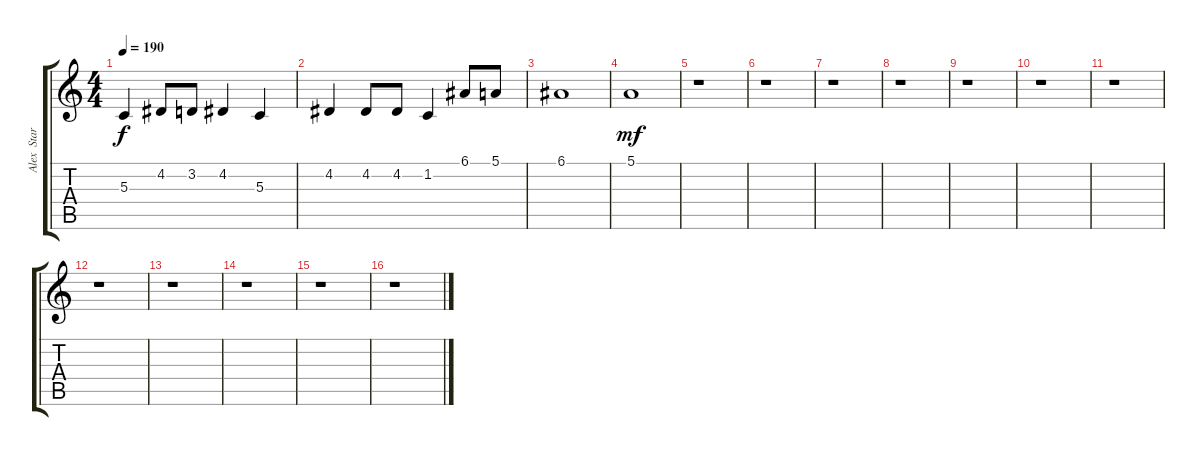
\track ("Alex  Staropli 2" "Alex  Star") {instrument brasssection}
\staff {score tabs}
\tuning (E4 B3 G3 D3 A2 E2) {hide}
\ts (4 4)
\tempo 190
\clef g2
\ks c
5.3.4{dy f} 4.2.8 3.2.8 4.2.4 5.3.4 |
4.2.4 4.2.8 4.2.8 1.2.4 6.1.8 5.1.8 |
6.1.1 |
5.1.1{dy mf} |
r.1 |
r.1 |
r.1 |
r.1 |
r.1 |
r.1 |
r.1 |
r.1 |
r.1 |
r.1 |
r.1 |
r.1
